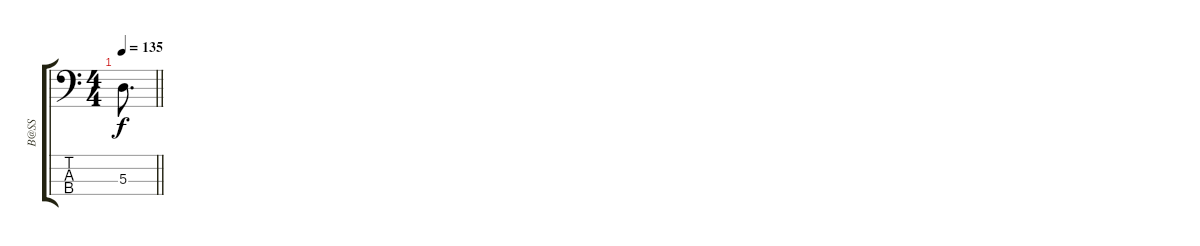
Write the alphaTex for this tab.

\track ("B@SS" "B@SS") {instrument synthbass2}
\staff {score tabs}
\tuning (G2 D2 A1 E1) {hide}
\ts (4 4)
\tempo 135
\clef f4
\barLineRight lightlight
\ks c
5.3.8{d dy f}
